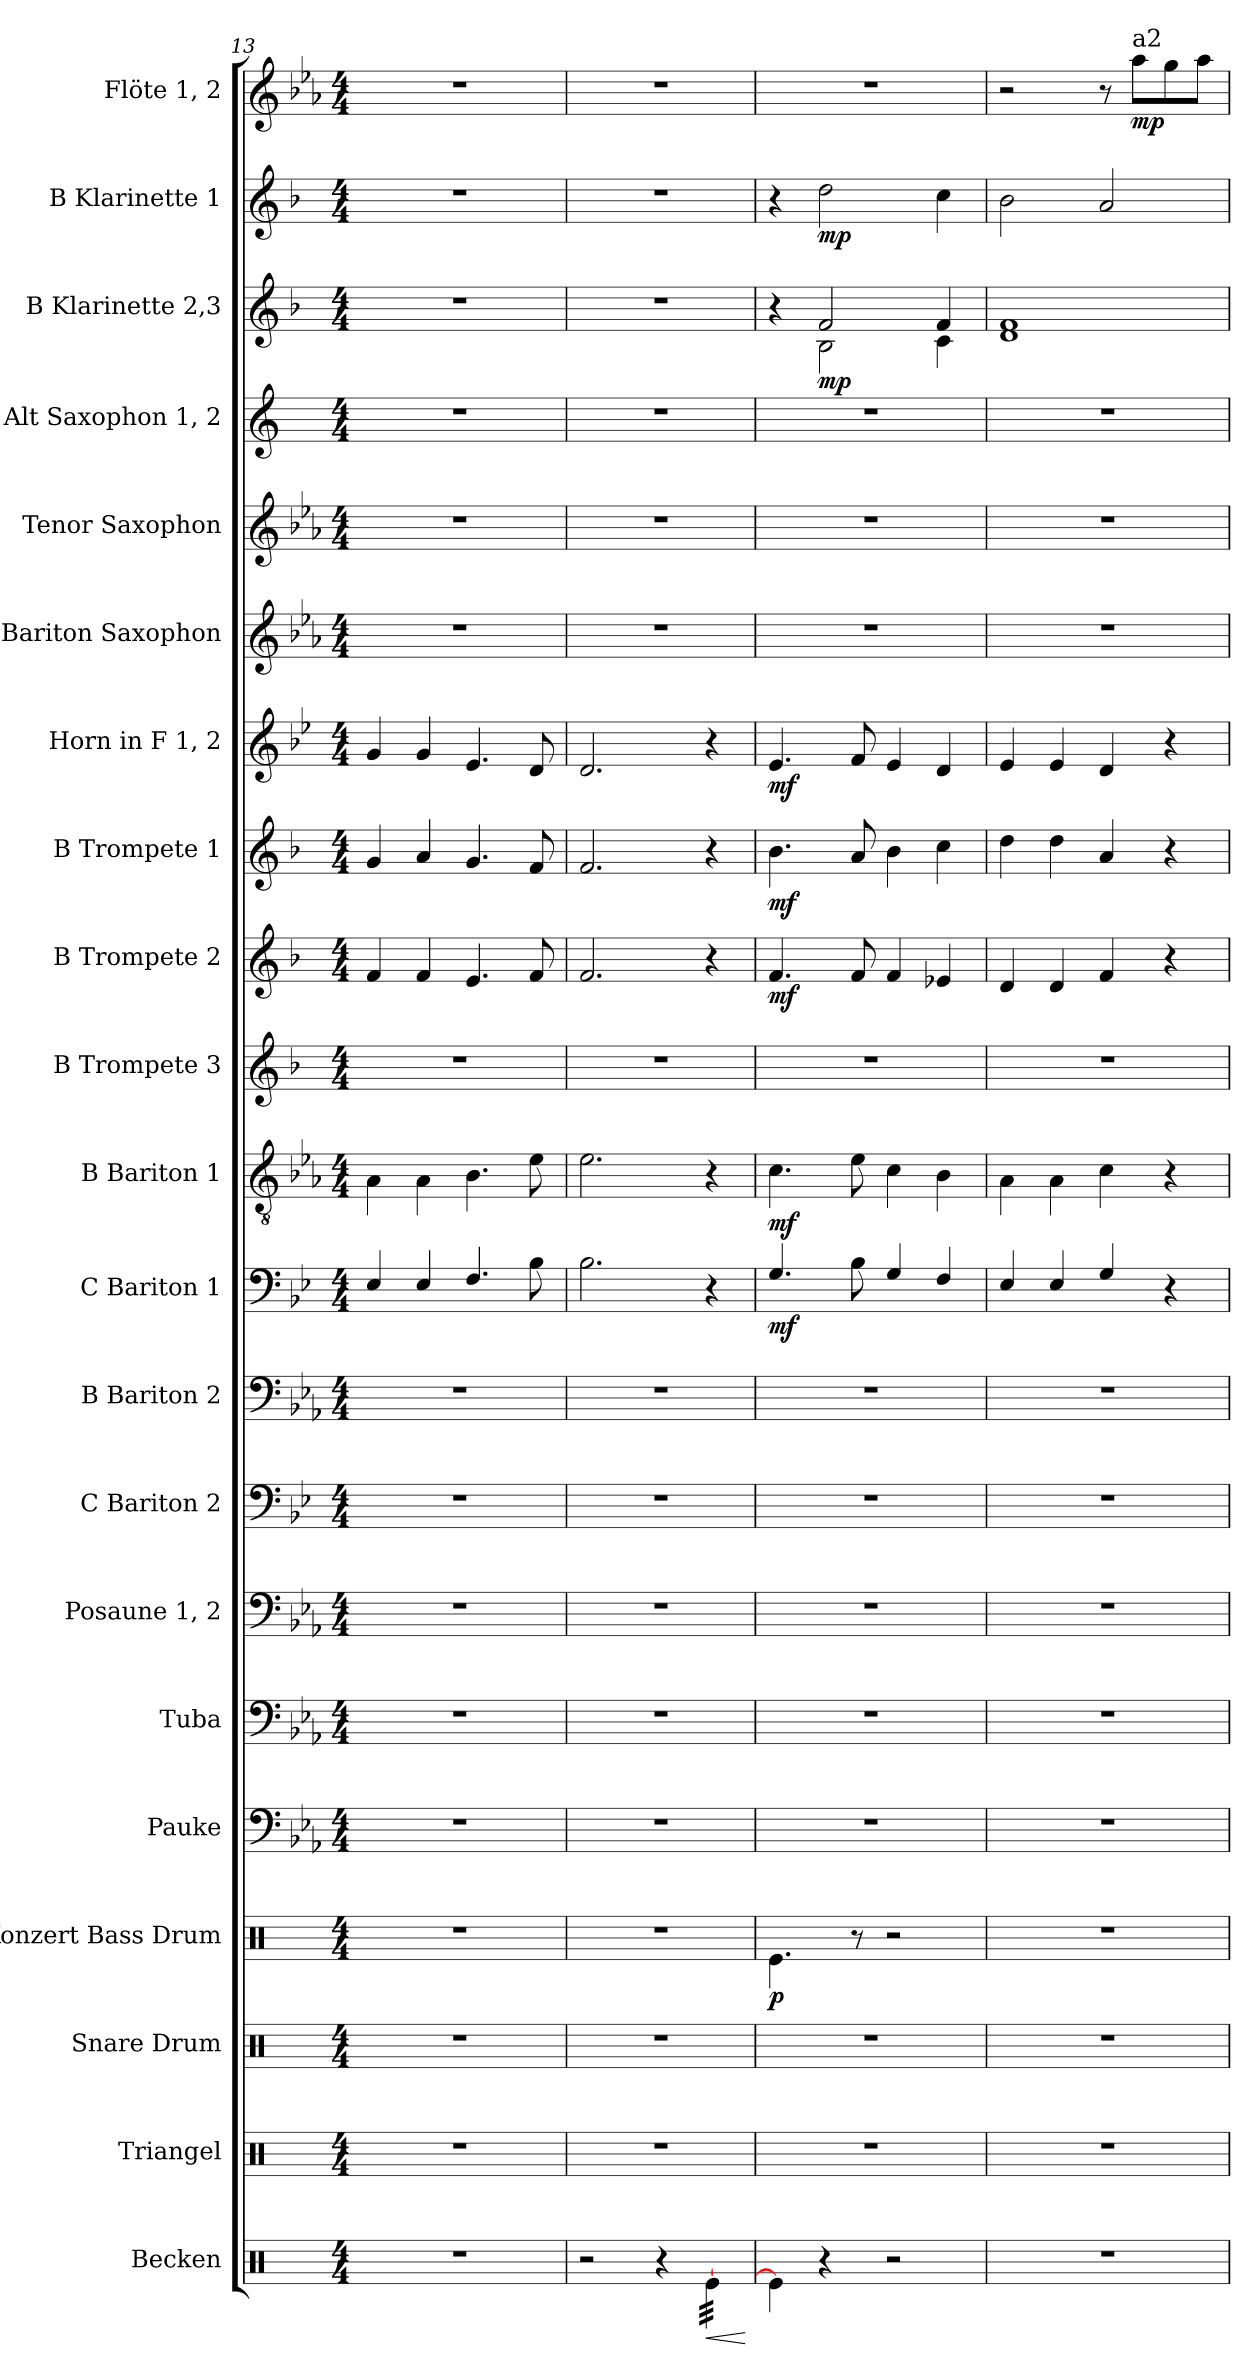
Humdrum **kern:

**kern	**dynam	**kern	**kern	**kern	**dynam	**kern	**kern	**kern	**kern	**kern	**kern	**dynam	**kern	**dynam	**kern	**kern	**dynam	**kern	**dynam	**kern	**dynam	**kern	**kern	**kern	**kern	**dynam	**kern	**dynam	**kern	**dynam
*part21	*part21	*part20	*part19	*part18	*part18	*part17	*part16	*part15	*part14	*part13	*part12	*part12	*part11	*part11	*part10	*part9	*part9	*part8	*part8	*part7	*part7	*part6	*part5	*part4	*part3	*part3	*part2	*part2	*part1	*part1
*staff21	*staff21	*staff20	*staff19	*staff18	*staff18	*staff17	*staff16	*staff15	*staff14	*staff13	*staff12	*staff12	*staff11	*staff11	*staff10	*staff9	*staff9	*staff8	*staff8	*staff7	*staff7	*staff6	*staff5	*staff4	*staff3	*staff3	*staff2	*staff2	*staff1	*staff1
*I"Becken	*	*I"Triangel	*I"Snare Drum	*I"Konzert Bass Drum	*	*I"Pauke	*I"Tuba	*I"Posaune 1, 2	*I"C Bariton 2	*I"B Bariton 2	*I"C Bariton 1	*	*I"B Bariton 1	*	*I"B Trompete 3	*I"B Trompete 2	*	*I"B Trompete 1	*	*I"Horn in F 1, 2	*	*I"Bariton Saxophon	*I"Tenor Saxophon	*I"Alt Saxophon 1, 2	*I"B Klarinette 2,3	*	*I"B Klarinette 1	*	*I"Flöte 1, 2	*
*I'Bkn.	*	*I'Trgl.	*I'Sn. Dr.	*I'Kon. BD	*	*I'Pk.	*I'Tba.	*I'Psn. 1, 2	*I'C Bar. 2	*I'B Bar. 2	*I'C Bar. 1	*	*I'B Bar. 1	*	*I'B Tpt. 3	*I'B Tpt. 2	*	*I'B Tpt. 1	*	*	*	*I'Bar. Sax.	*I'T. Sax.	*I'A. Sax. 1, 2	*I'B Kl. 2, 3	*	*I'B Kl. 1	*	*I'Fl.	*
*clefX	*	*clefX	*clefX	*clefX	*	*clefF4	*clefF4	*clefF4	*clefF4	*clefF4	*clefF4	*	*clefGv2	*	*clefG2	*clefG2	*	*clefG2	*	*clefG2	*	*clefG2	*clefG2	*clefG2	*clefG2	*	*clefG2	*	*clefG2	*
*	*	*	*	*	*	*	*	*	*ITrd4c7	*ITrd8c14	*ITrd4c7	*	*ITrd8c14	*	*ITrd1c2	*ITrd1c2	*	*ITrd1c2	*	*ITrd4c7	*	*ITrd12c21	*ITrd8c14	*ITrd5c9	*ITrd1c2	*	*ITrd1c2	*	*	*
*k[]	*	*k[]	*k[]	*k[]	*	*k[b-e-a-]	*k[b-e-a-]	*k[b-e-a-]	*k[b-e-a-]	*k[b-e-a-]	*k[b-e-a-]	*	*k[b-e-a-]	*	*k[b-e-a-]	*k[b-e-a-]	*	*k[b-e-a-]	*	*k[b-e-a-]	*	*k[b-e-a-]	*k[b-e-a-]	*k[b-e-a-]	*k[b-e-a-]	*	*k[b-e-a-]	*	*k[b-e-a-]	*
*M4/4	*	*M4/4	*M4/4	*M4/4	*	*M4/4	*M4/4	*M4/4	*M4/4	*M4/4	*M4/4	*	*M4/4	*	*M4/4	*M4/4	*	*M4/4	*	*M4/4	*	*M4/4	*M4/4	*M4/4	*M4/4	*	*M4/4	*	*M4/4	*
=13	=13	=13	=13	=13	=13	=13	=13	=13	=13	=13	=13	=13	=13	=13	=13	=13	=13	=13	=13	=13	=13	=13	=13	=13	=13	=13	=13	=13	=13	=13
1r	.	1r	1r	1r	.	1r	1r	1r	1r	1r	4AA-/	.	4AA-\	.	1r	4e-/	.	4f/	.	4c/	.	1r	1r	1r	1r	.	1r	.	1r	.
.	.	.	.	.	.	.	.	.	.	.	4AA-/	.	4AA-\	.	.	4e-/	.	4g/	.	4c/	.	.	.	.	.	.	.	.	.	.
.	.	.	.	.	.	.	.	.	.	.	4.BB-/	.	4.BB-\	.	.	4.d/	.	4.f/	.	4.A-/	.	.	.	.	.	.	.	.	.	.
.	.	.	.	.	.	.	.	.	.	.	8E-\	.	8E-\	.	.	8e-/	.	8e-/	.	8G/	.	.	.	.	.	.	.	.	.	.
=14	=14	=14	=14	=14	=14	=14	=14	=14	=14	=14	=14	=14	=14	=14	=14	=14	=14	=14	=14	=14	=14	=14	=14	=14	=14	=14	=14	=14	=14	=14
2r	.	1r	1r	1r	.	1r	1r	1r	1r	1r	2.E-\	.	2.E-\	.	1r	2.e-/	.	2.e-/	.	2.G/	.	1r	1r	1r	1r	.	1r	.	1r	.
4r	.	.	.	.	.	.	.	.	.	.	.	.	.	.	.	.	.	.	.	.	.	.	.	.	.	.	.	.	.	.
!	!LO:HP:b	!	!	!	!	!	!	!	!	!	!	!	!	!	!	!	!	!	!	!	!	!	!	!	!	!	!	!	!	!
*tremolo	*	*	*	*	*	*	*	*	*	*	*	*	*	*	*	*	*	*	*	*	*	*	*	*	*	*	*	*	*	*
[32Re\LLL	<	.	.	.	.	.	.	.	.	.	4r	.	4r	.	.	4r	.	4r	.	4r	.	.	.	.	.	.	.	.	.	.
32Re\	.	.	.	.	.	.	.	.	.	.	.	.	.	.	.	.	.	.	.	.	.	.	.	.	.	.	.	.	.	.
32Re\	.	.	.	.	.	.	.	.	.	.	.	.	.	.	.	.	.	.	.	.	.	.	.	.	.	.	.	.	.	.
32Re\	.	.	.	.	.	.	.	.	.	.	.	.	.	.	.	.	.	.	.	.	.	.	.	.	.	.	.	.	.	.
32Re\	.	.	.	.	.	.	.	.	.	.	.	.	.	.	.	.	.	.	.	.	.	.	.	.	.	.	.	.	.	.
32Re\	.	.	.	.	.	.	.	.	.	.	.	.	.	.	.	.	.	.	.	.	.	.	.	.	.	.	.	.	.	.
32Re\	.	.	.	.	.	.	.	.	.	.	.	.	.	.	.	.	.	.	.	.	.	.	.	.	.	.	.	.	.	.
32Re\JJJ	.	.	.	.	.	.	.	.	.	.	.	.	.	.	.	.	.	.	.	.	.	.	.	.	.	.	.	.	.	.
*Xtremolo	*	*	*	*	*	*	*	*	*	*	*	*	*	*	*	*	*	*	*	*	*	*	*	*	*	*	*	*	*	*
.	[	.	.	.	.	.	.	.	.	.	.	.	.	.	.	.	.	.	.	.	.	.	.	.	.	.	.	.	.	.
!!LO:PB:g=z
=15	=15	=15	=15	=15	=15	=15	=15	=15	=15	=15	=15	=15	=15	=15	=15	=15	=15	=15	=15	=15	=15	=15	=15	=15	=15	=15	=15	=15	=15	=15
*	*	*	*	*	*	*	*	*	*	*	*	*	*	*	*	*	*	*	*	*	*	*	*	*	*^	*	*	*	*	*
!	!	!	!	!	!LO:DY:b	!	!	!	!	!	!	!LO:DY:b	!	!LO:DY:b	!	!	!LO:DY:b	!	!LO:DY:b	!	!LO:DY:b	!	!	!	!	!	!	!	!	!	!
4Re\]	.	1r	1r	4.Re\	p	1r	1r	1r	1r	1r	4.C/	mf	4.C\	mf	1r	4.e-/	mf	4.a-\	mf	4.A-/	mf	1r	1r	1r	4r	4ryy	.	4r	.	1r	.
!	!	!	!	!	!	!	!	!	!	!	!	!	!	!	!	!	!	!	!	!	!	!	!	!	!	!	!LO:DY:b	!	!LO:DY:b	!	!
4r	.	.	.	.	.	.	.	.	.	.	.	.	.	.	.	.	.	.	.	.	.	.	.	.	2e-/	2A-\	mp	2cc\	mp	.	.
.	.	.	.	8r	.	.	.	.	.	.	8E-\	.	8E-\	.	.	8e-/	.	8g/	.	8B-/	.	.	.	.	.	.	.	.	.	.	.
2r	.	.	.	2r	.	.	.	.	.	.	4C/	.	4C\	.	.	4e-/	.	4a-\	.	4A-/	.	.	.	.	.	.	.	.	.	.	.
.	.	.	.	.	.	.	.	.	.	.	4BB-/	.	4BB-\	.	.	4d-X/	.	4b-\	.	4G/	.	.	.	.	4e-/	4B-\	.	4b-\	.	.	.
=16	=16	=16	=16	=16	=16	=16	=16	=16	=16	=16	=16	=16	=16	=16	=16	=16	=16	=16	=16	=16	=16	=16	=16	=16	=16	=16	=16	=16	=16	=16	=16
1r	.	1r	1r	1r	.	1r	1r	1r	1r	1r	4AA-/	.	4AA-\	.	1r	4c/	.	4cc\	.	4A-/	.	1r	1r	1r	1e-	1c	.	2a-\	.	2r	.
.	.	.	.	.	.	.	.	.	.	.	4AA-/	.	4AA-\	.	.	4c/	.	4cc\	.	4A-/	.	.	.	.	.	.	.	.	.	.	.
.	.	.	.	.	.	.	.	.	.	.	4C/	.	4C\	.	.	4e-/	.	4g/	.	4G/	.	.	.	.	.	.	.	2g/	.	8r	.
!	!	!	!	!	!	!	!	!	!	!	!	!	!	!	!	!	!	!	!	!	!	!	!	!	!	!	!	!	!	!LO:TX:a:t=a2	!
!	!	!	!	!	!	!	!	!	!	!	!	!	!	!	!	!	!	!	!	!	!	!	!	!	!	!	!	!	!	!	!LO:DY:b
.	.	.	.	.	.	.	.	.	.	.	.	.	.	.	.	.	.	.	.	.	.	.	.	.	.	.	.	.	.	8aa-\L	mp
.	.	.	.	.	.	.	.	.	.	.	4r	.	4r	.	.	4r	.	4r	.	4r	.	.	.	.	.	.	.	.	.	8gg\	.
.	.	.	.	.	.	.	.	.	.	.	.	.	.	.	.	.	.	.	.	.	.	.	.	.	.	.	.	.	.	8aa-\J	.
*	*	*	*	*	*	*	*	*	*	*	*	*	*	*	*	*	*	*	*	*	*	*	*	*	*v	*v	*	*	*	*	*
=	=	=	=	=	=	=	=	=	=	=	=	=	=	=	=	=	=	=	=	=	=	=	=	=	=	=	=	=	=	=
*-	*-	*-	*-	*-	*-	*-	*-	*-	*-	*-	*-	*-	*-	*-	*-	*-	*-	*-	*-	*-	*-	*-	*-	*-	*-	*-	*-	*-	*-	*-
